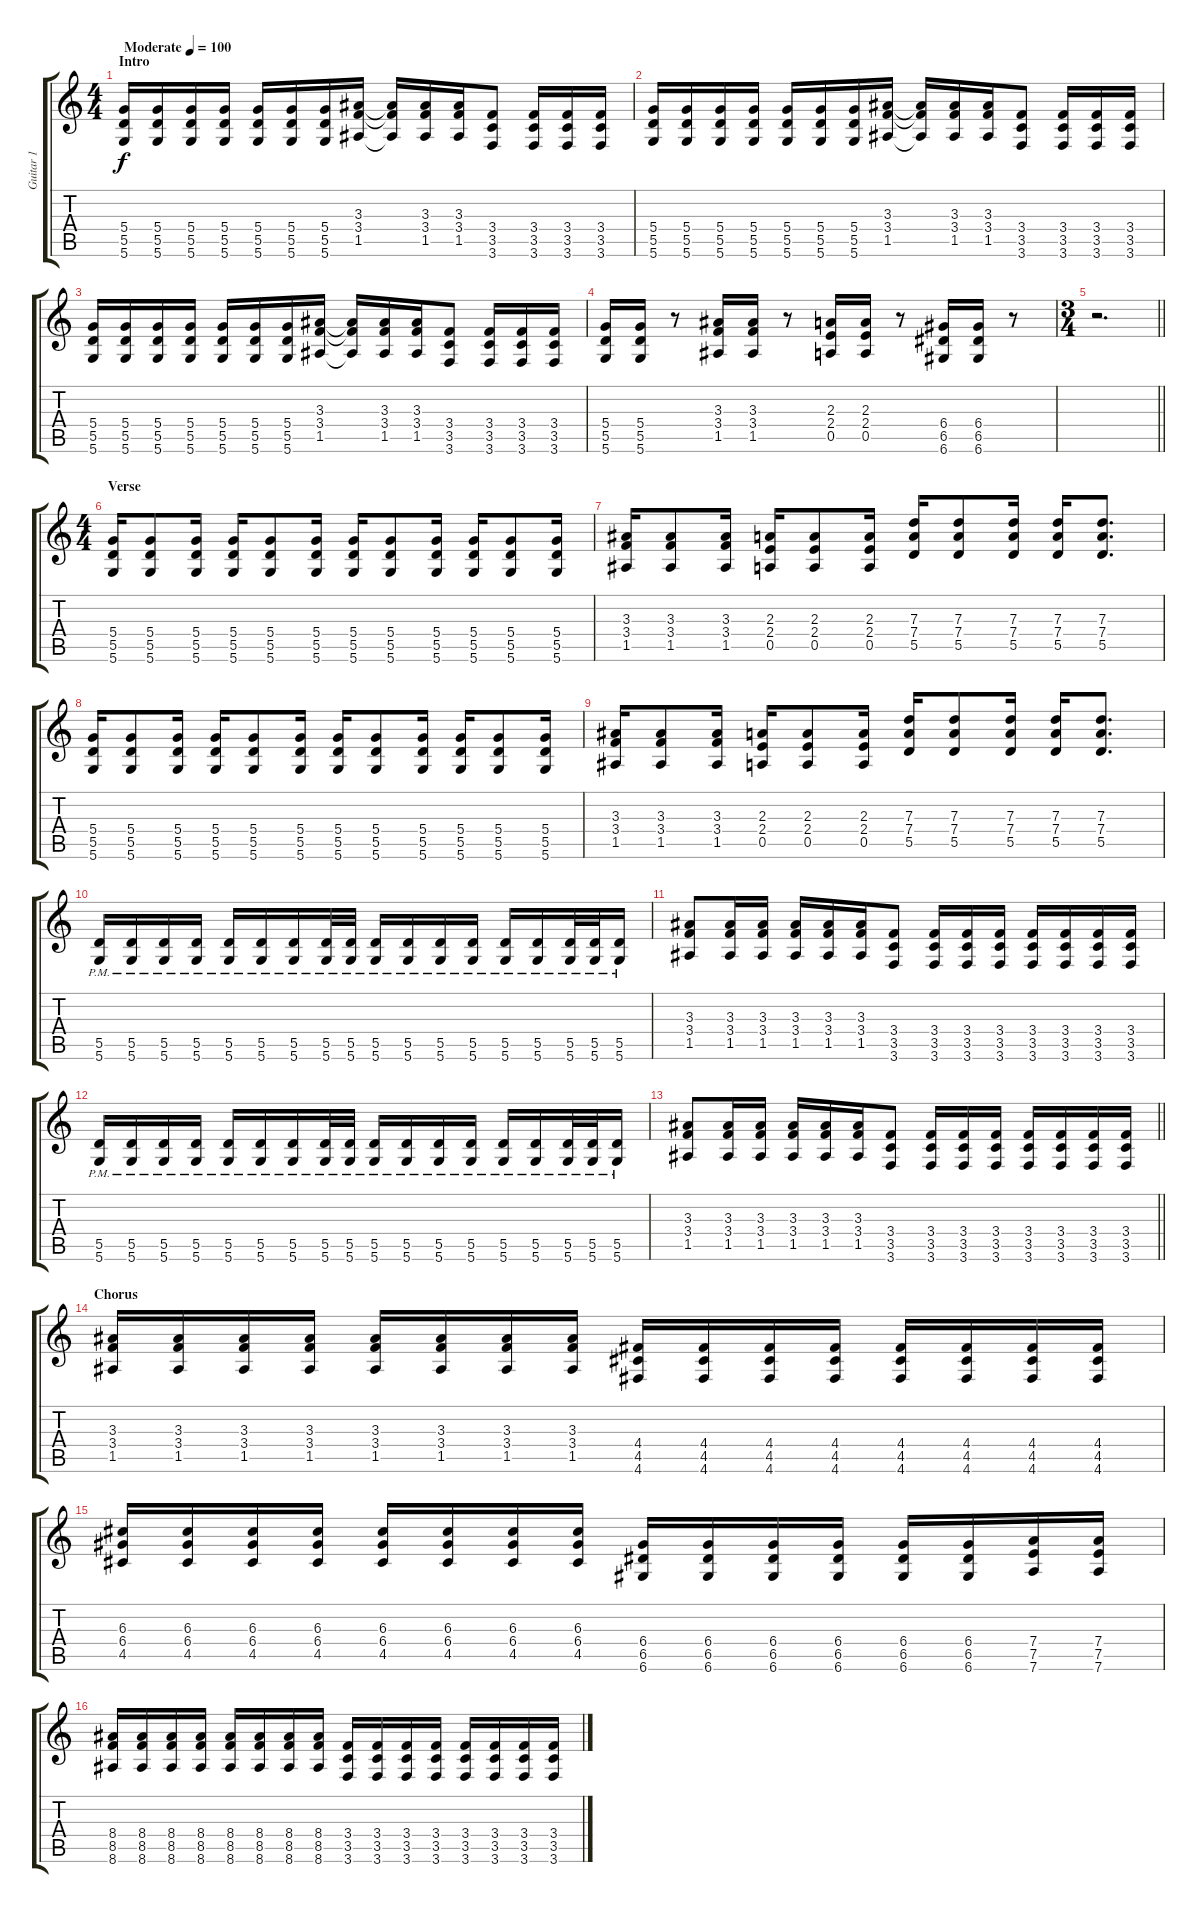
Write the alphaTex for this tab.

\track ("Guitar 1" "Guitar 1") {instrument distortionguitar}
\staff {score tabs}
\tuning (E4 B3 G3 D3 A2 D2) {hide}
\ts (4 4)
\section ("" "Intro")
\tempo (100 "Moderate")
\clef g2
\ks c
(5.4 5.5 5.6).16{dy f instrument distortionguitar} (5.4 5.5 5.6).16 (5.4 5.5 5.6).16 (5.4 5.5 5.6).16 (5.4 5.5 5.6).16 (5.4 5.5 5.6).16 (5.4 5.5 5.6).16 (3.3 3.4 1.5).16 (3.3{t} 3.4{t} 1.5{t}).16 (3.3 3.4 1.5).16 (3.3 3.4 1.5).16 (3.4 3.5 3.6).8 (3.4 3.5 3.6).16 (3.4 3.5 3.6).16 (3.4 3.5 3.6).16 |
(5.4 5.5 5.6).16 (5.4 5.5 5.6).16 (5.4 5.5 5.6).16 (5.4 5.5 5.6).16 (5.4 5.5 5.6).16 (5.4 5.5 5.6).16 (5.4 5.5 5.6).16 (3.3 3.4 1.5).16 (3.3{t} 3.4{t} 1.5{t}).16 (3.3 3.4 1.5).16 (3.3 3.4 1.5).16 (3.4 3.5 3.6).8 (3.4 3.5 3.6).16 (3.4 3.5 3.6).16 (3.4 3.5 3.6).16 |
(5.4 5.5 5.6).16 (5.4 5.5 5.6).16 (5.4 5.5 5.6).16 (5.4 5.5 5.6).16 (5.4 5.5 5.6).16 (5.4 5.5 5.6).16 (5.4 5.5 5.6).16 (3.3 3.4 1.5).16 (3.3{t} 3.4{t} 1.5{t}).16 (3.3 3.4 1.5).16 (3.3 3.4 1.5).16 (3.4 3.5 3.6).8 (3.4 3.5 3.6).16 (3.4 3.5 3.6).16 (3.4 3.5 3.6).16 |
(5.4 5.5 5.6).16 (5.4 5.5 5.6).16 r.8 (3.3 3.4 1.5).16 (3.3 3.4 1.5).16 r.8 (2.3 2.4 0.5).16 (2.3 2.4 0.5).16 r.8 (6.4 6.5 6.6).16 (6.4 6.5 6.6).16 r.8 |
\ts (3 4)
\barLineRight lightlight
r.2{d} |
\ts (4 4)
\section ("" "Verse")
(5.4 5.5 5.6).16 (5.4 5.5 5.6).8 (5.4 5.5 5.6).16 (5.4 5.5 5.6).16 (5.4 5.5 5.6).8 (5.4 5.5 5.6).16 (5.4 5.5 5.6).16 (5.4 5.5 5.6).8 (5.4 5.5 5.6).16 (5.4 5.5 5.6).16 (5.4 5.5 5.6).8 (5.4 5.5 5.6).16 |
(3.3 3.4 1.5).16 (3.3 3.4 1.5).8 (3.3 3.4 1.5).16 (2.3 2.4 0.5).16 (2.3 2.4 0.5).8 (2.3 2.4 0.5).16 (7.3 7.4 5.5).16 (7.3 7.4 5.5).8 (7.3 7.4 5.5).16 (7.3 7.4 5.5).16 (7.3 7.4 5.5).8{d} |
(5.4 5.5 5.6).16 (5.4 5.5 5.6).8 (5.4 5.5 5.6).16 (5.4 5.5 5.6).16 (5.4 5.5 5.6).8 (5.4 5.5 5.6).16 (5.4 5.5 5.6).16 (5.4 5.5 5.6).8 (5.4 5.5 5.6).16 (5.4 5.5 5.6).16 (5.4 5.5 5.6).8 (5.4 5.5 5.6).16 |
(3.3 3.4 1.5).16 (3.3 3.4 1.5).8 (3.3 3.4 1.5).16 (2.3 2.4 0.5).16 (2.3 2.4 0.5).8 (2.3 2.4 0.5).16 (7.3 7.4 5.5).16 (7.3 7.4 5.5).8 (7.3 7.4 5.5).16 (7.3 7.4 5.5).16 (7.3 7.4 5.5).8{d} |
(5.5{pm} 5.6{pm}).16 (5.5{pm} 5.6{pm}).16 (5.5{pm} 5.6{pm}).16 (5.5{pm} 5.6{pm}).16 (5.5{pm} 5.6{pm}).16 (5.5{pm} 5.6{pm}).16 (5.5{pm} 5.6{pm}).16 (5.5{pm} 5.6{pm}).32 (5.5{pm} 5.6{pm}).32 (5.5{pm} 5.6{pm}).16 (5.5{pm} 5.6{pm}).16 (5.5{pm} 5.6{pm}).16 (5.5{pm} 5.6{pm}).16 (5.5{pm} 5.6{pm}).16 (5.5{pm} 5.6{pm}).16 (5.5{pm} 5.6{pm}).32 (5.5{pm} 5.6{pm}).32 (5.5{pm} 5.6{pm}).16 |
(3.3 3.4 1.5).8 (3.3 3.4 1.5).16 (3.3 3.4 1.5).16 (3.3 3.4 1.5).16 (3.3 3.4 1.5).16 (3.3 3.4 1.5).16 (3.4 3.5 3.6).8 (3.4 3.5 3.6).16 (3.4 3.5 3.6).16 (3.4 3.5 3.6).16 (3.4 3.5 3.6).16 (3.4 3.5 3.6).16 (3.4 3.5 3.6).16 (3.4 3.5 3.6).16 |
(5.5{pm} 5.6{pm}).16 (5.5{pm} 5.6{pm}).16 (5.5{pm} 5.6{pm}).16 (5.5{pm} 5.6{pm}).16 (5.5{pm} 5.6{pm}).16 (5.5{pm} 5.6{pm}).16 (5.5{pm} 5.6{pm}).16 (5.5{pm} 5.6{pm}).32 (5.5{pm} 5.6{pm}).32 (5.5{pm} 5.6{pm}).16 (5.5{pm} 5.6{pm}).16 (5.5{pm} 5.6{pm}).16 (5.5{pm} 5.6{pm}).16 (5.5{pm} 5.6{pm}).16 (5.5{pm} 5.6{pm}).16 (5.5{pm} 5.6{pm}).32 (5.5{pm} 5.6{pm}).32 (5.5{pm} 5.6{pm}).16 |
\barLineRight lightlight
(3.3 3.4 1.5).8 (3.3 3.4 1.5).16 (3.3 3.4 1.5).16 (3.3 3.4 1.5).16 (3.3 3.4 1.5).16 (3.3 3.4 1.5).16 (3.4 3.5 3.6).8 (3.4 3.5 3.6).16 (3.4 3.5 3.6).16 (3.4 3.5 3.6).16 (3.4 3.5 3.6).16 (3.4 3.5 3.6).16 (3.4 3.5 3.6).16 (3.4 3.5 3.6).16 |
\section ("" "Chorus ")
(3.3 3.4 1.5).16 (3.3 3.4 1.5).16 (3.3 3.4 1.5).16 (3.3 3.4 1.5).16 (3.3 3.4 1.5).16 (3.3 3.4 1.5).16 (3.3 3.4 1.5).16 (3.3 3.4 1.5).16 (4.4 4.5 4.6).16 (4.4 4.5 4.6).16 (4.4 4.5 4.6).16 (4.4 4.5 4.6).16 (4.4 4.5 4.6).16 (4.4 4.5 4.6).16 (4.4 4.5 4.6).16 (4.4 4.5 4.6).16 |
(6.3 6.4 4.5).16 (6.3 6.4 4.5).16 (6.3 6.4 4.5).16 (6.3 6.4 4.5).16 (6.3 6.4 4.5).16 (6.3 6.4 4.5).16 (6.3 6.4 4.5).16 (6.3 6.4 4.5).16 (6.4 6.5 6.6).16 (6.4 6.5 6.6).16 (6.4 6.5 6.6).16 (6.4 6.5 6.6).16 (6.4 6.5 6.6).16 (6.4 6.5 6.6).16 (7.4 7.5 7.6).16 (7.4 7.5 7.6).16 |
(8.4 8.5 8.6).16 (8.4 8.5 8.6).16 (8.4 8.5 8.6).16 (8.4 8.5 8.6).16 (8.4 8.5 8.6).16 (8.4 8.5 8.6).16 (8.4 8.5 8.6).16 (8.4 8.5 8.6).16 (3.4 3.5 3.6).16 (3.4 3.5 3.6).16 (3.4 3.5 3.6).16 (3.4 3.5 3.6).16 (3.4 3.5 3.6).16 (3.4 3.5 3.6).16 (3.4 3.5 3.6).16 (3.4 3.5 3.6).16
